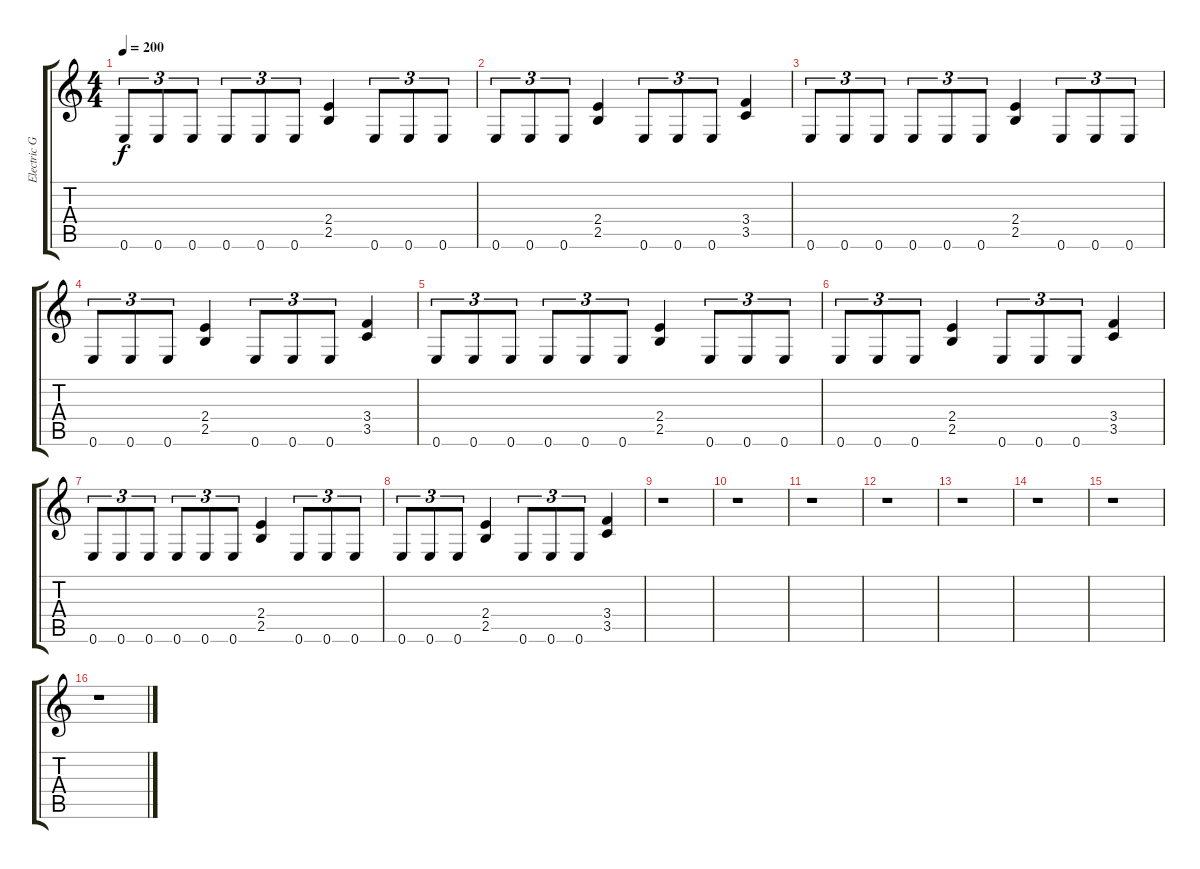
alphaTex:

\track ("Electric Guitar (Riff A)" "Electric G") {instrument distortionguitar}
\staff {score tabs}
\tuning (E4 B3 G3 D3 A2 E2) {hide}
\ts (4 4)
\tempo 200
\clef g2
\ks c
0.6.8{tu (3 2) dy f} 0.6.8{tu (3 2)} 0.6.8{tu (3 2)} 0.6.8{tu (3 2)} 0.6.8{tu (3 2)} 0.6.8{tu (3 2)} (2.4 2.5).4 0.6.8{tu (3 2)} 0.6.8{tu (3 2)} 0.6.8{tu (3 2)} |
0.6.8{tu (3 2)} 0.6.8{tu (3 2)} 0.6.8{tu (3 2)} (2.4 2.5).4 0.6.8{tu (3 2)} 0.6.8{tu (3 2)} 0.6.8{tu (3 2)} (3.4 3.5).4 |
0.6.8{tu (3 2)} 0.6.8{tu (3 2)} 0.6.8{tu (3 2)} 0.6.8{tu (3 2)} 0.6.8{tu (3 2)} 0.6.8{tu (3 2)} (2.4 2.5).4 0.6.8{tu (3 2)} 0.6.8{tu (3 2)} 0.6.8{tu (3 2)} |
0.6.8{tu (3 2)} 0.6.8{tu (3 2)} 0.6.8{tu (3 2)} (2.4 2.5).4 0.6.8{tu (3 2)} 0.6.8{tu (3 2)} 0.6.8{tu (3 2)} (3.4 3.5).4 |
0.6.8{tu (3 2)} 0.6.8{tu (3 2)} 0.6.8{tu (3 2)} 0.6.8{tu (3 2)} 0.6.8{tu (3 2)} 0.6.8{tu (3 2)} (2.4 2.5).4 0.6.8{tu (3 2)} 0.6.8{tu (3 2)} 0.6.8{tu (3 2)} |
0.6.8{tu (3 2)} 0.6.8{tu (3 2)} 0.6.8{tu (3 2)} (2.4 2.5).4 0.6.8{tu (3 2)} 0.6.8{tu (3 2)} 0.6.8{tu (3 2)} (3.4 3.5).4 |
0.6.8{tu (3 2)} 0.6.8{tu (3 2)} 0.6.8{tu (3 2)} 0.6.8{tu (3 2)} 0.6.8{tu (3 2)} 0.6.8{tu (3 2)} (2.4 2.5).4 0.6.8{tu (3 2)} 0.6.8{tu (3 2)} 0.6.8{tu (3 2)} |
0.6.8{tu (3 2)} 0.6.8{tu (3 2)} 0.6.8{tu (3 2)} (2.4 2.5).4 0.6.8{tu (3 2)} 0.6.8{tu (3 2)} 0.6.8{tu (3 2)} (3.4 3.5).4 |
r.1 |
r.1 |
r.1 |
r.1 |
r.1 |
r.1 |
r.1 |
r.1
